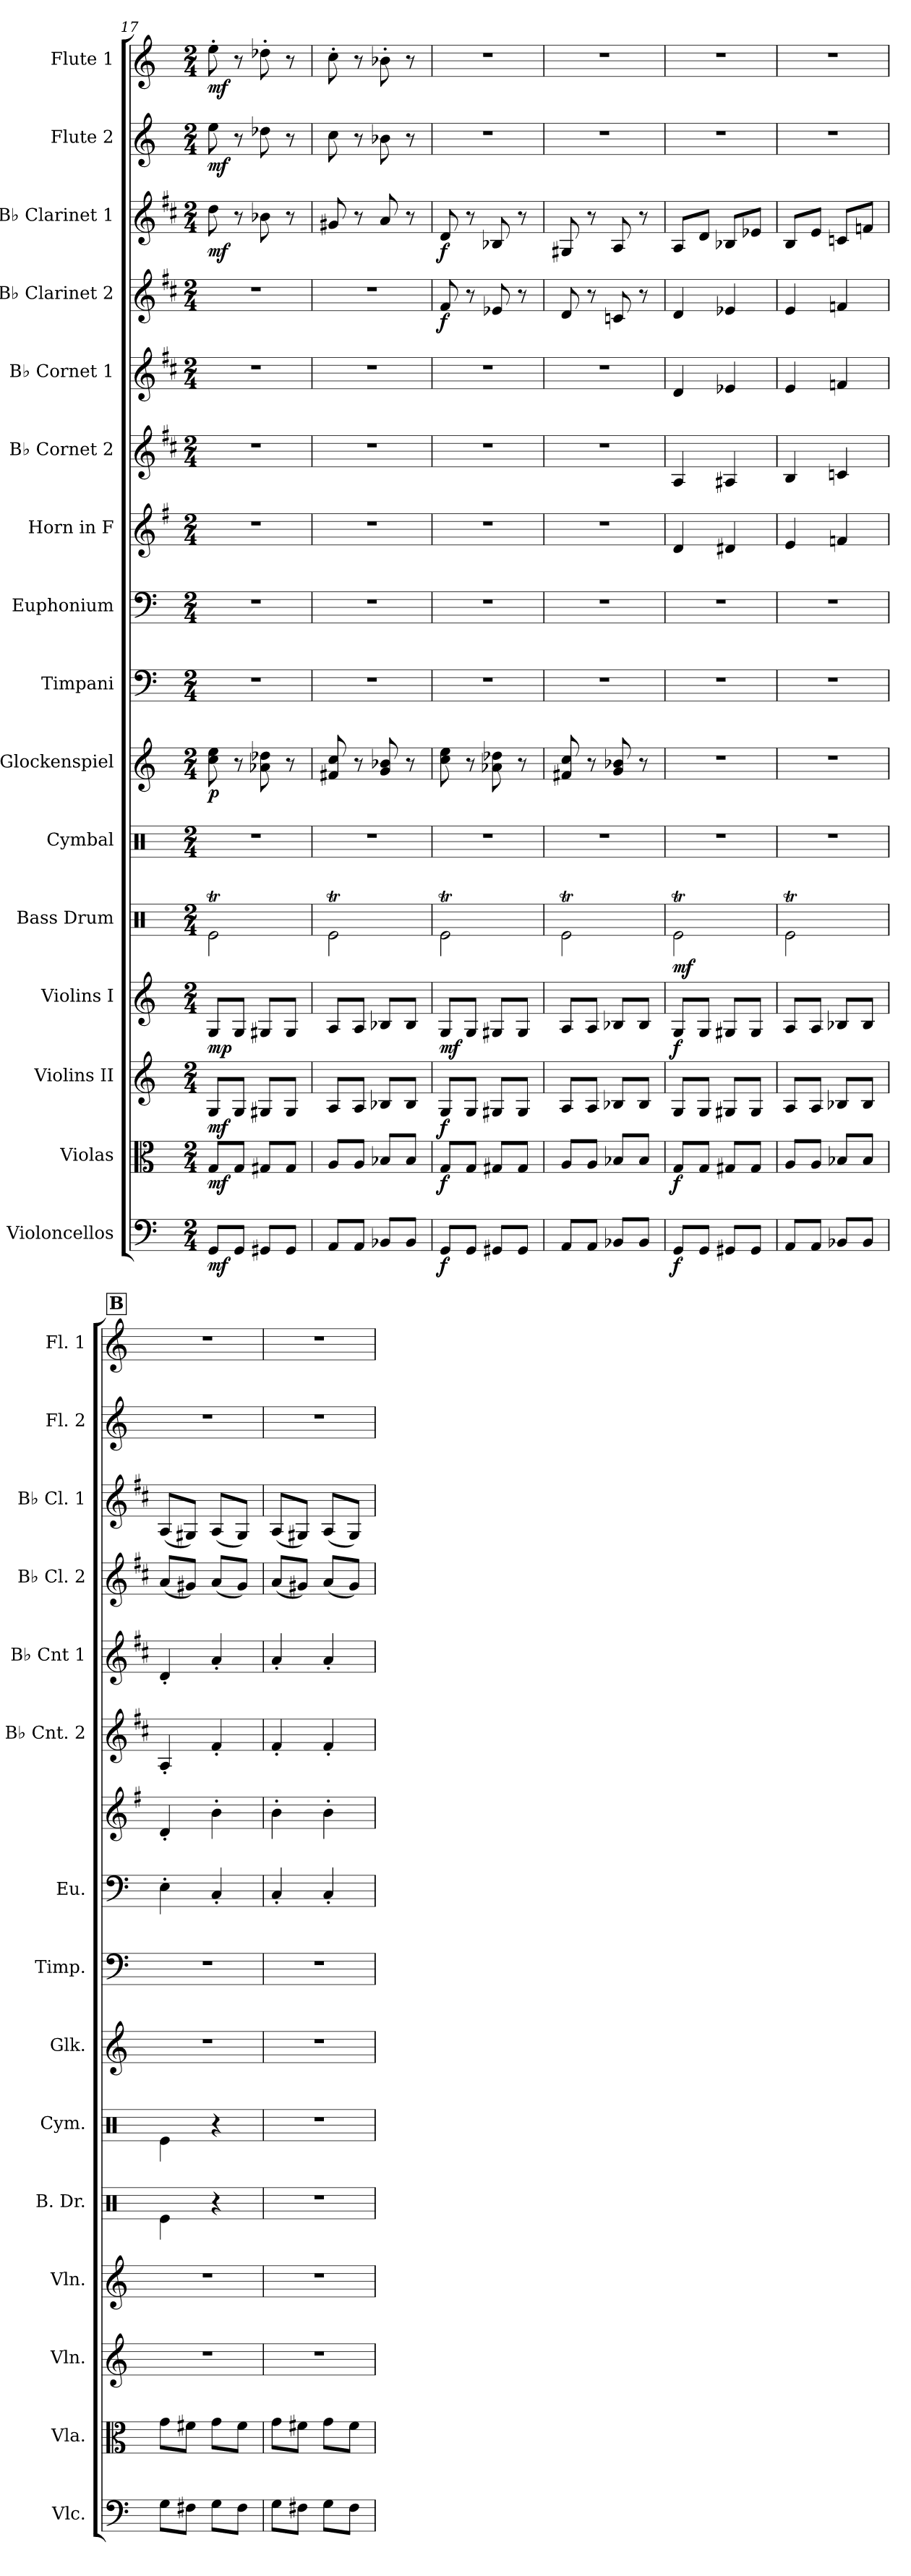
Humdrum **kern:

**kern	**dynam	**kern	**dynam	**kern	**dynam	**kern	**dynam	**kern	**dynam	**kern	**kern	**dynam	**kern	**kern	**kern	**kern	**kern	**kern	**dynam	**kern	**dynam	**kern	**dynam	**kern	**dynam
*part16	*part16	*part15	*part15	*part14	*part14	*part13	*part13	*part12	*part12	*part11	*part10	*part10	*part9	*part8	*part7	*part6	*part5	*part4	*part4	*part3	*part3	*part2	*part2	*part1	*part1
*staff16	*staff16	*staff15	*staff15	*staff14	*staff14	*staff13	*staff13	*staff12	*staff12	*staff11	*staff10	*staff10	*staff9	*staff8	*staff7	*staff6	*staff5	*staff4	*staff4	*staff3	*staff3	*staff2	*staff2	*staff1	*staff1
*I"Violoncellos	*	*I"Violas	*	*I"Violins II	*	*I"Violins I	*	*I"Bass Drum	*	*I"Cymbal	*I"Glockenspiel	*	*I"Timpani	*I"Euphonium	*I"Horn in F	*I"B♭ Cornet 2	*I"B♭ Cornet 1	*I"B♭ Clarinet 2	*	*I"B♭ Clarinet 1	*	*I"Flute 2	*	*I"Flute 1	*
*I'Vlc.	*	*I'Vla.	*	*I'Vln.	*	*I'Vln.	*	*I'B. Dr.	*	*I'Cym.	*I'Glk.	*	*I'Timp.	*I'Eu.	*	*I'B♭ Cnt. 2	*I'B♭ Cnt 1	*I'B♭ Cl. 2	*	*I'B♭ Cl. 1	*	*I'Fl. 2	*	*I'Fl. 1	*
*clefF4	*	*clefC3	*	*clefG2	*	*clefG2	*	*clefX	*	*clefX	*clefG2	*	*clefF4	*clefF4	*clefG2	*clefG2	*clefG2	*clefG2	*	*clefG2	*	*clefG2	*	*clefG2	*
*	*	*	*	*	*	*	*	*	*	*	*ITrd-14c-24	*	*	*	*ITrd4c7	*ITrd1c2	*ITrd1c2	*ITrd1c2	*	*ITrd1c2	*	*	*	*	*
*k[]	*	*k[]	*	*k[]	*	*k[]	*	*k[]	*	*k[]	*k[]	*	*k[]	*k[]	*k[]	*k[]	*k[]	*k[]	*	*k[]	*	*k[]	*	*k[]	*
*M2/4	*	*M2/4	*	*M2/4	*	*M2/4	*	*M2/4	*	*M2/4	*M2/4	*	*M2/4	*M2/4	*M2/4	*M2/4	*M2/4	*M2/4	*	*M2/4	*	*M2/4	*	*M2/4	*
=17	=17	=17	=17	=17	=17	=17	=17	=17	=17	=17	=17	=17	=17	=17	=17	=17	=17	=17	=17	=17	=17	=17	=17	=17	=17
!	!LO:DY:b	!	!LO:DY:b	!	!LO:DY:b	!	!LO:DY:b	!	!	!	!	!LO:DY:b	!	!	!	!	!	!	!	!	!LO:DY:b	!	!LO:DY:b	!	!LO:DY:b
8GG/L	mf	8G/L	mf	8G/L	mf	8G/L	mp	2Ret\	.	2r	8cccc\ 8eeee\	p	2r	2r	2r	2r	2r	2r	.	8cc\	mf	8ee\	mf	8ee'\	mf
8GG/J	.	8G/J	.	8G/J	.	8G/J	.	.	.	.	8r	.	.	.	.	.	.	.	.	8r	.	8r	.	8r	.
8GG#X/L	.	8G#X/L	.	8G#X/L	.	8G#X/L	.	.	.	.	8aaa-X\ 8dddd-X\	.	.	.	.	.	.	.	.	8a-X\	.	8dd-X\	.	8dd-X'\	.
8GG#/J	.	8G#/J	.	8G#/J	.	8G#/J	.	.	.	.	8r	.	.	.	.	.	.	.	.	8r	.	8r	.	8r	.
=18	=18	=18	=18	=18	=18	=18	=18	=18	=18	=18	=18	=18	=18	=18	=18	=18	=18	=18	=18	=18	=18	=18	=18	=18	=18
8AA/L	.	8A/L	.	8A/L	.	8A/L	.	2Ret\	.	2r	8fff#X/ 8cccc/	.	2r	2r	2r	2r	2r	2r	.	8f#X/	.	8cc\	.	8cc'\	.
8AA/J	.	8A/J	.	8A/J	.	8A/J	.	.	.	.	8r	.	.	.	.	.	.	.	.	8r	.	8r	.	8r	.
8BB-X/L	.	8B-X/L	.	8B-X/L	.	8B-X/L	.	.	.	.	8ggg/ 8bbb-X/	.	.	.	.	.	.	.	.	8g/	.	8b-X\	.	8b-X'\	.
8BB-/J	.	8B-/J	.	8B-/J	.	8B-/J	.	.	.	.	8r	.	.	.	.	.	.	.	.	8r	.	8r	.	8r	.
=19	=19	=19	=19	=19	=19	=19	=19	=19	=19	=19	=19	=19	=19	=19	=19	=19	=19	=19	=19	=19	=19	=19	=19	=19	=19
!	!LO:DY:b	!	!LO:DY:b	!	!LO:DY:b	!	!LO:DY:b	!	!	!	!	!	!	!	!	!	!	!	!LO:DY:b	!	!LO:DY:b	!	!	!	!
8GG/L	f	8G/L	f	8G/L	f	8G/L	mf	2Ret\	.	2r	8cccc\ 8eeee\	.	2r	2r	2r	2r	2r	8e/	f	8c/	f	2r	.	2r	.
8GG/J	.	8G/J	.	8G/J	.	8G/J	.	.	.	.	8r	.	.	.	.	.	.	8r	.	8r	.	.	.	.	.
8GG#X/L	.	8G#X/L	.	8G#X/L	.	8G#X/L	.	.	.	.	8aaa-X\ 8dddd-X\	.	.	.	.	.	.	8d-X/	.	8A-X/	.	.	.	.	.
8GG#/J	.	8G#/J	.	8G#/J	.	8G#/J	.	.	.	.	8r	.	.	.	.	.	.	8r	.	8r	.	.	.	.	.
=20	=20	=20	=20	=20	=20	=20	=20	=20	=20	=20	=20	=20	=20	=20	=20	=20	=20	=20	=20	=20	=20	=20	=20	=20	=20
8AA/L	.	8A/L	.	8A/L	.	8A/L	.	2Ret\	.	2r	8fff#X/ 8cccc/	.	2r	2r	2r	2r	2r	8c/	.	8F#X/	.	2r	.	2r	.
8AA/J	.	8A/J	.	8A/J	.	8A/J	.	.	.	.	8r	.	.	.	.	.	.	8r	.	8r	.	.	.	.	.
8BB-X/L	.	8B-X/L	.	8B-X/L	.	8B-X/L	.	.	.	.	8ggg/ 8bbb-X/	.	.	.	.	.	.	8B-X/	.	8G/	.	.	.	.	.
8BB-/J	.	8B-/J	.	8B-/J	.	8B-/J	.	.	.	.	8r	.	.	.	.	.	.	8r	.	8r	.	.	.	.	.
=21	=21	=21	=21	=21	=21	=21	=21	=21	=21	=21	=21	=21	=21	=21	=21	=21	=21	=21	=21	=21	=21	=21	=21	=21	=21
!	!LO:DY:b	!	!LO:DY:b	!	!	!	!LO:DY:b	!	!LO:DY:b	!	!	!	!	!	!	!	!	!	!	!	!	!	!	!	!
8GG/L	f	8G/L	f	8G/L	.	8G/L	f	2Ret\	mf	2r	2r	.	2r	2r	4G/	4G/	4c/	4c/	.	8G/L	.	2r	.	2r	.
8GG/J	.	8G/J	.	8G/J	.	8G/J	.	.	.	.	.	.	.	.	.	.	.	.	.	8c/J	.	.	.	.	.
8GG#X/L	.	8G#X/L	.	8G#X/L	.	8G#X/L	.	.	.	.	.	.	.	.	4G#X/	4G#X/	4d-X/	4d-X/	.	8A-X/L	.	.	.	.	.
8GG#/J	.	8G#/J	.	8G#/J	.	8G#/J	.	.	.	.	.	.	.	.	.	.	.	.	.	8d-X/J	.	.	.	.	.
=22	=22	=22	=22	=22	=22	=22	=22	=22	=22	=22	=22	=22	=22	=22	=22	=22	=22	=22	=22	=22	=22	=22	=22	=22	=22
8AA/L	.	8A/L	.	8A/L	.	8A/L	.	2Ret\	.	2r	2r	.	2r	2r	4A/	4A/	4d/	4d/	.	8A/L	.	2r	.	2r	.
8AA/J	.	8A/J	.	8A/J	.	8A/J	.	.	.	.	.	.	.	.	.	.	.	.	.	8d/J	.	.	.	.	.
8BB-X/L	.	8B-X/L	.	8B-X/L	.	8B-X/L	.	.	.	.	.	.	.	.	4B-X/	4B-X/	4e-X/	4e-X/	.	8B-X/L	.	.	.	.	.
8BB-/J	.	8B-/J	.	8B-/J	.	8B-/J	.	.	.	.	.	.	.	.	.	.	.	.	.	8e-X/J	.	.	.	.	.
!!LO:PB:g=z
!!LO:REH:place=s1:a:B:fs=14:t=B
=23	=23	=23	=23	=23	=23	=23	=23	=23	=23	=23	=23	=23	=23	=23	=23	=23	=23	=23	=23	=23	=23	=23	=23	=23	=23
8G\L	.	8g\L	.	2r	.	2r	.	4Re\	.	4Re\	2r	.	2r	4E'\	4G'/	4G'/	4c'/	(8g/L	.	(8G/L	.	2r	.	2r	.
8F#X\J	.	8f#X\J	.	.	.	.	.	.	.	.	.	.	.	.	.	.	.	8f#X/J)	.	8F#X/J)	.	.	.	.	.
8G\L	.	8g\L	.	.	.	.	.	4r	.	4r	.	.	.	4C'/	4e'\	4e'/	4g'/	(8g/L	.	(8G/L	.	.	.	.	.
8F#\J	.	8f#\J	.	.	.	.	.	.	.	.	.	.	.	.	.	.	.	8f#/J)	.	8F#/J)	.	.	.	.	.
=24	=24	=24	=24	=24	=24	=24	=24	=24	=24	=24	=24	=24	=24	=24	=24	=24	=24	=24	=24	=24	=24	=24	=24	=24	=24
8G\L	.	8g\L	.	2r	.	2r	.	2r	.	2r	2r	.	2r	4C'/	4e'\	4e'/	4g'/	(8g/L	.	(8G/L	.	2r	.	2r	.
8F#X\J	.	8f#X\J	.	.	.	.	.	.	.	.	.	.	.	.	.	.	.	8f#X/J)	.	8F#X/J)	.	.	.	.	.
8G\L	.	8g\L	.	.	.	.	.	.	.	.	.	.	.	4C'/	4e'\	4e'/	4g'/	(8g/L	.	(8G/L	.	.	.	.	.
8F#\J	.	8f#\J	.	.	.	.	.	.	.	.	.	.	.	.	.	.	.	8f#/J)	.	8F#/J)	.	.	.	.	.
=	=	=	=	=	=	=	=	=	=	=	=	=	=	=	=	=	=	=	=	=	=	=	=	=	=
*-	*-	*-	*-	*-	*-	*-	*-	*-	*-	*-	*-	*-	*-	*-	*-	*-	*-	*-	*-	*-	*-	*-	*-	*-	*-
